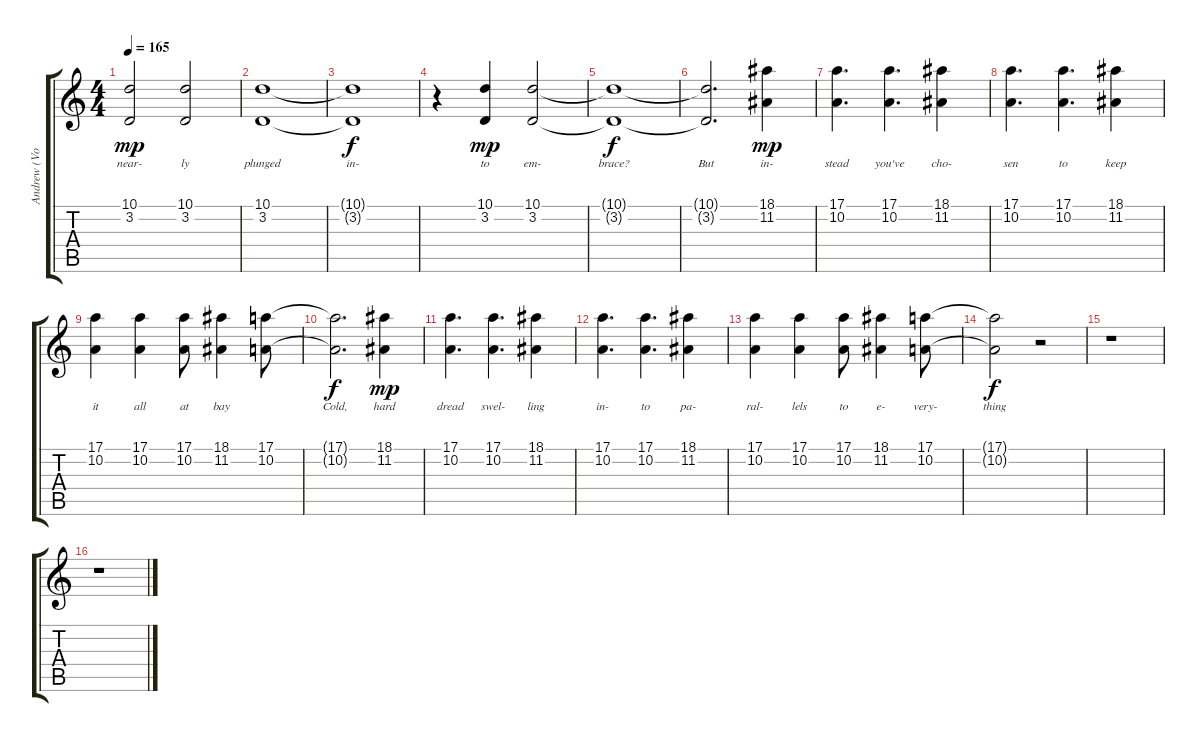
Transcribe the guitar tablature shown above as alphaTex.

\track ("Andrew (Vocals + Lyrics)" "Andrew (Vo") {instrument lead2sawtooth}
\staff {score tabs}
\tuning (E4 B3 G3 D3 A2 E2) {hide}
\ts (4 4)
\tempo 165
\clef g2
\ks c
(10.1 3.2).2{lyrics (0 "near-") lyrics (1 "") lyrics (2 "") lyrics (3 "") lyrics (4 "") dy mp} (10.1 3.2).2{lyrics (0 "ly") lyrics (1 "") lyrics (2 "") lyrics (3 "") lyrics (4 "")} |
(10.1 3.2).1{lyrics (0 "plunged") lyrics (1 "") lyrics (2 "") lyrics (3 "") lyrics (4 "")} |
(10.1{t} 3.2{t}).1{lyrics (0 "in-") lyrics (1 "") lyrics (2 "") lyrics (3 "") lyrics (4 "") dy f} |
r.4 (10.1 3.2).4{lyrics (0 "to") lyrics (1 "") lyrics (2 "") lyrics (3 "") lyrics (4 "") dy mp} (10.1 3.2).2{lyrics (0 "em-") lyrics (1 "") lyrics (2 "") lyrics (3 "") lyrics (4 "")} |
(10.1{t} 3.2{t}).1{lyrics (0 "brace?") lyrics (1 "") lyrics (2 "") lyrics (3 "") lyrics (4 "") dy f} |
(10.1{t} 3.2{t}).2{d lyrics (0 "But") lyrics (1 "") lyrics (2 "") lyrics (3 "") lyrics (4 "")} (18.1 11.2).4{lyrics (0 "in-") lyrics (1 "") lyrics (2 "") lyrics (3 "") lyrics (4 "") dy mp} |
(17.1 10.2).4{d lyrics (0 "stead") lyrics (1 "") lyrics (2 "") lyrics (3 "") lyrics (4 "")} (17.1 10.2).4{d lyrics (0 "you've") lyrics (1 "") lyrics (2 "") lyrics (3 "") lyrics (4 "")} (18.1 11.2).4{lyrics (0 "cho-") lyrics (1 "") lyrics (2 "") lyrics (3 "") lyrics (4 "")} |
(17.1 10.2).4{d lyrics (0 "sen") lyrics (1 "") lyrics (2 "") lyrics (3 "") lyrics (4 "")} (17.1 10.2).4{d lyrics (0 "to") lyrics (1 "") lyrics (2 "") lyrics (3 "") lyrics (4 "")} (18.1 11.2).4{lyrics (0 "keep") lyrics (1 "") lyrics (2 "") lyrics (3 "") lyrics (4 "")} |
(17.1 10.2).4{lyrics (0 "it") lyrics (1 "") lyrics (2 "") lyrics (3 "") lyrics (4 "")} (17.1 10.2).4{lyrics (0 "all") lyrics (1 "") lyrics (2 "") lyrics (3 "") lyrics (4 "")} (17.1 10.2).8{lyrics (0 "at") lyrics (1 "") lyrics (2 "") lyrics (3 "") lyrics (4 "")} (18.1 11.2).4{lyrics (0 "bay") lyrics (1 "") lyrics (2 "") lyrics (3 "") lyrics (4 "")} (17.1 10.2).8{lyrics (0 "") lyrics (1 "") lyrics (2 "") lyrics (3 "") lyrics (4 "")} |
(17.1{t} 10.2{t}).2{d lyrics (0 "Cold,") lyrics (1 "") lyrics (2 "") lyrics (3 "") lyrics (4 "") dy f} (18.1 11.2).4{lyrics (0 "hard") lyrics (1 "") lyrics (2 "") lyrics (3 "") lyrics (4 "") dy mp} |
(17.1 10.2).4{d lyrics (0 "dread") lyrics (1 "") lyrics (2 "") lyrics (3 "") lyrics (4 "")} (17.1 10.2).4{d lyrics (0 "swel-") lyrics (1 "") lyrics (2 "") lyrics (3 "") lyrics (4 "")} (18.1 11.2).4{lyrics (0 "ling") lyrics (1 "") lyrics (2 "") lyrics (3 "") lyrics (4 "")} |
(17.1 10.2).4{d lyrics (0 "in-") lyrics (1 "") lyrics (2 "") lyrics (3 "") lyrics (4 "")} (17.1 10.2).4{d lyrics (0 "to") lyrics (1 "") lyrics (2 "") lyrics (3 "") lyrics (4 "")} (18.1 11.2).4{lyrics (0 "pa-") lyrics (1 "") lyrics (2 "") lyrics (3 "") lyrics (4 "")} |
(17.1 10.2).4{lyrics (0 "ral-") lyrics (1 "") lyrics (2 "") lyrics (3 "") lyrics (4 "")} (17.1 10.2).4{lyrics (0 "lels") lyrics (1 "") lyrics (2 "") lyrics (3 "") lyrics (4 "")} (17.1 10.2).8{lyrics (0 "to") lyrics (1 "") lyrics (2 "") lyrics (3 "") lyrics (4 "")} (18.1 11.2).4{lyrics (0 "e-") lyrics (1 "") lyrics (2 "") lyrics (3 "") lyrics (4 "")} (17.1 10.2).8{lyrics (0 "very-") lyrics (1 "") lyrics (2 "") lyrics (3 "") lyrics (4 "")} |
(17.1{t} 10.2{t}).2{lyrics (0 "thing") lyrics (1 "") lyrics (2 "") lyrics (3 "") lyrics (4 "") dy f} r.2 |
r.1 |
r.1
